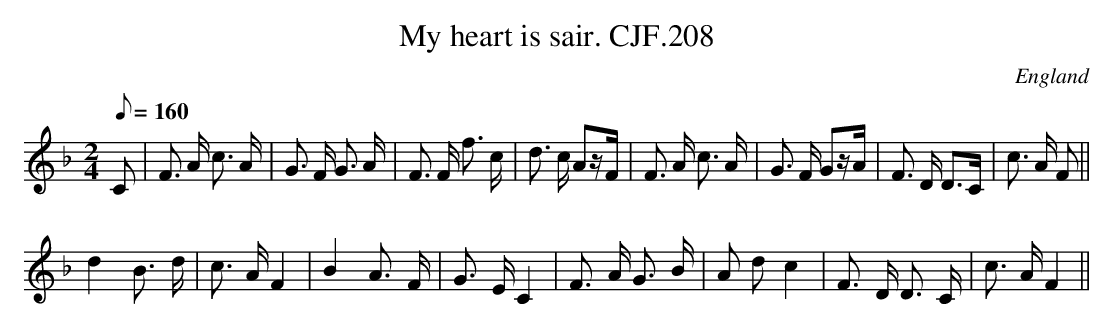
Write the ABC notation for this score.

X:1
T:My heart is sair. CJF.208
M:2/4
L:1/8
Q:160
O:England
K:F
C|F> A c> A|G> F G> A|F> F f> c|d> c Az/F/|F> A c> A|\
G> F Gz/A/|F> D D>C|
c> A F||!d2B> d|c> A F2|B2A> F|G> E C2|F> A G> B|\
A dhc2|F> D D> C|c> AF2||
